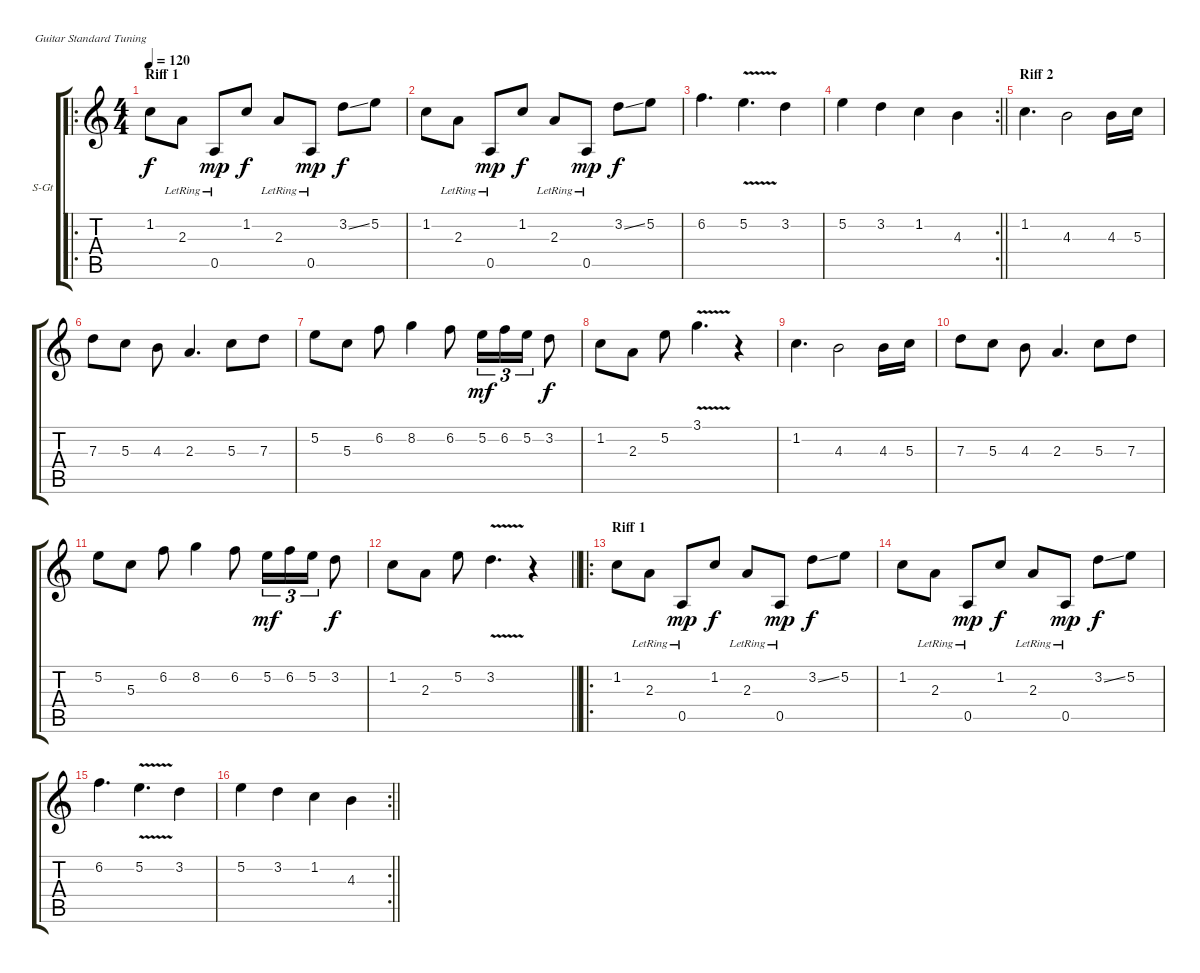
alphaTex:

\bracketExtendMode groupsimilarinstruments
\firstSystemTrackNameOrientation horizontal
\otherSystemsTrackNameOrientation horizontal
\track ("Guitar 2" "S-Gt") {instrument acousticguitarsteel}
\staff {score tabs}
\tuning (E4 B3 G3 D3 A2 E2)
\ro
\ts (4 4)
\beaming (8 2 2 2 2)
\section ("" "Riff 1")
\tempo 120
\clef g2
\ks c
1.2.8{dy f instrument acousticguitarsteel} 2.3{lr}.8 0.5{lr}.8{dy mp} 1.2.8{dy f} 2.3{lr}.8 0.5{lr}.8{dy mp} 3.2{ss}.8{dy f} 5.2.8 |
1.2.8 2.3{lr}.8 0.5{lr}.8{dy mp} 1.2.8{dy f} 2.3{lr}.8 0.5{lr}.8{dy mp} 3.2{ss}.8{dy f} 5.2.8 |
6.2.4{d} 5.2{v}.4{d} 3.2.4 |
\rc 2
\barLineRight lightlight
5.2.4 3.2.4 1.2.4 4.3.4 |
\section ("" "Riff 2")
1.2.4{d} 4.3.2 4.3.16 5.3.16 |
7.3.8 5.3.8 4.3.8 2.3.4{d} 5.3.8 7.3.8 |
5.2.8 5.3.8 6.2.8 8.2.4 6.2.8 5.2.16{tu (3 2) dy mf} 6.2.16{tu (3 2)} 5.2.16{tu (3 2)} 3.2.8{dy f} |
1.2.8 2.3.8 5.2.8 3.1{v}.4{d} r.4 |
1.2.4{d} 4.3.2 4.3.16 5.3.16 |
7.3.8 5.3.8 4.3.8 2.3.4{d} 5.3.8 7.3.8 |
5.2.8 5.3.8 6.2.8 8.2.4 6.2.8 5.2.16{tu (3 2) dy mf} 6.2.16{tu (3 2)} 5.2.16{tu (3 2)} 3.2.8{dy f} |
\barLineRight lightlight
1.2.8 2.3.8 5.2.8 3.2{v}.4{d} r.4 |
\ro
\section ("" "Riff 1")
1.2.8 2.3{lr}.8 0.5{lr}.8{dy mp} 1.2.8{dy f} 2.3{lr}.8 0.5{lr}.8{dy mp} 3.2{ss}.8{dy f} 5.2.8 |
1.2.8 2.3{lr}.8 0.5{lr}.8{dy mp} 1.2.8{dy f} 2.3{lr}.8 0.5{lr}.8{dy mp} 3.2{ss}.8{dy f} 5.2.8 |
6.2.4{d} 5.2{v}.4{d} 3.2.4 |
\rc 2
\barLineRight lightlight
5.2.4 3.2.4 1.2.4 4.3.4
